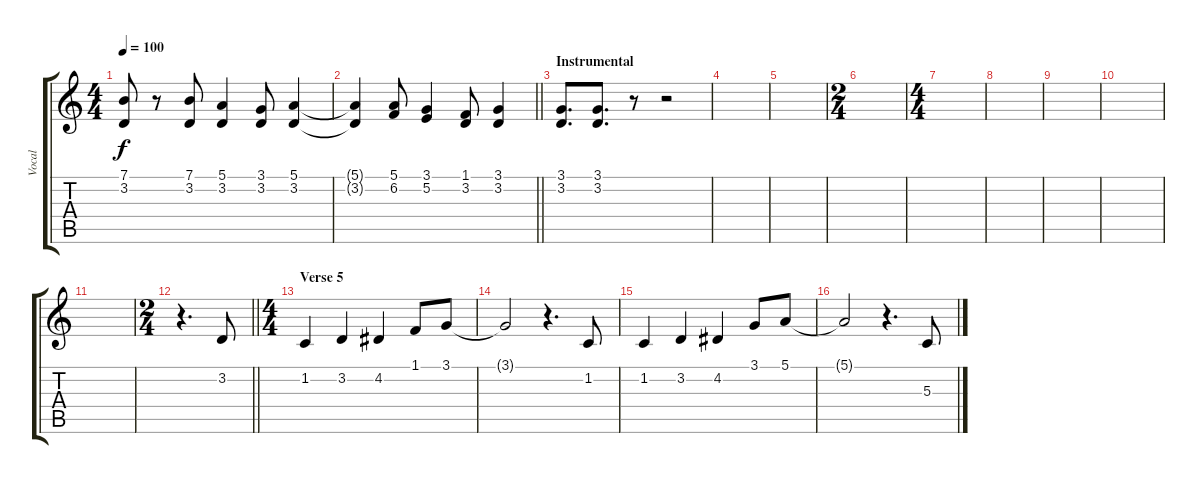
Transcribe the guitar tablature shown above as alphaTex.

\track ("Vocal" "Vocal") {instrument acousticgrandpiano}
\staff {score tabs}
\tuning (E4 B3 G3 D3 A2 E2) {hide}
\ts (4 4)
\tempo 100
\clef g2
\ks c
(7.1{t} 3.2{t}).8{dy f} r.8 (7.1 3.2).8 (5.1 3.2).4 (3.1 3.2).8 (5.1 3.2).4 |
\barLineRight lightlight
(5.1{t} 3.2{t}).4 (5.1 6.2).8 (3.1 5.2).4 (1.1 3.2).8 (3.1 3.2).4 |
\section ("" "Instrumental")
(3.1 3.2).8{d} (3.1 3.2).8{d} r.8 r.2 |
|
|
\ts (2 4)
|
\ts (4 4)
|
|
|
|
|
\ts (2 4)
\barLineRight lightlight
r.4{d} 3.2.8 |
\ts (4 4)
\section ("" "Verse 5")
1.2.4 3.2.4 4.2.4 1.1.8 3.1.8 |
3.1{t}.2 r.4{d} 1.2.8 |
1.2.4 3.2.4 4.2.4 3.1.8 5.1.8 |
5.1{t}.2 r.4{d} 5.3.8
